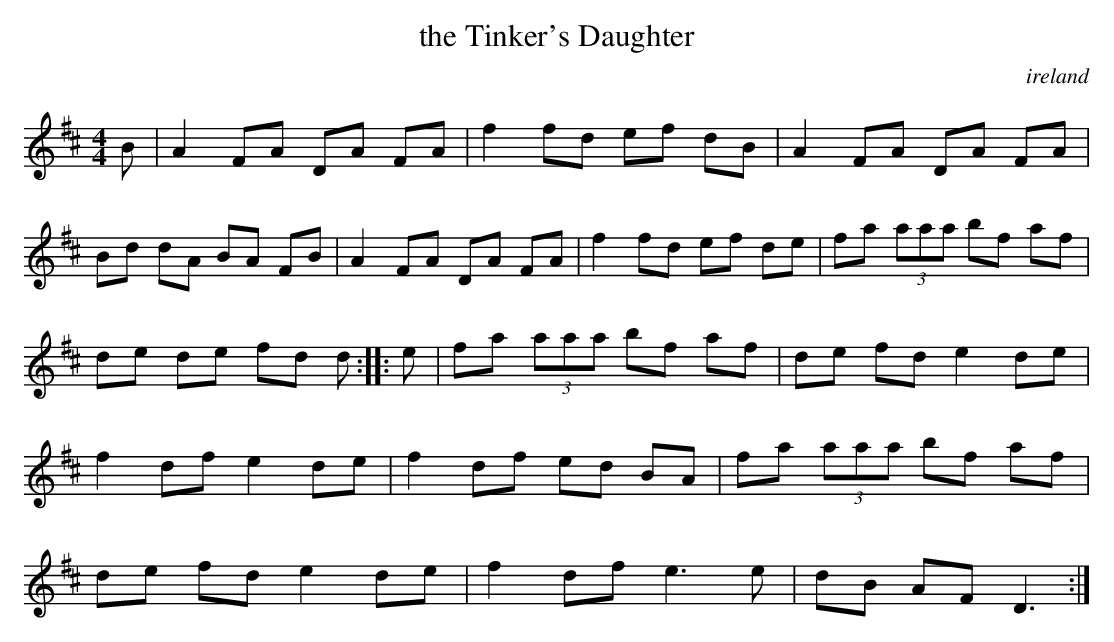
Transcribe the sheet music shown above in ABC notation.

X:1
T:the Tinker's Daughter
O:ireland
M:4/4
K:D
B|\
A2 FA DA FA|f2 fd ef dB|\
A2 FA DA FA|Bd dA BA FB|\
A2 FA DA FA|f2 fd ef de|\
fa (3aaa bf af|de de fd d::\
e|\
fa (3aaa bf af|de fd e2 de|\
f2 df e2 de|f2 df ed BA|\
fa (3aaa bf af|de fd e2 de|\
f2df e3e|dB AF D3:|\
